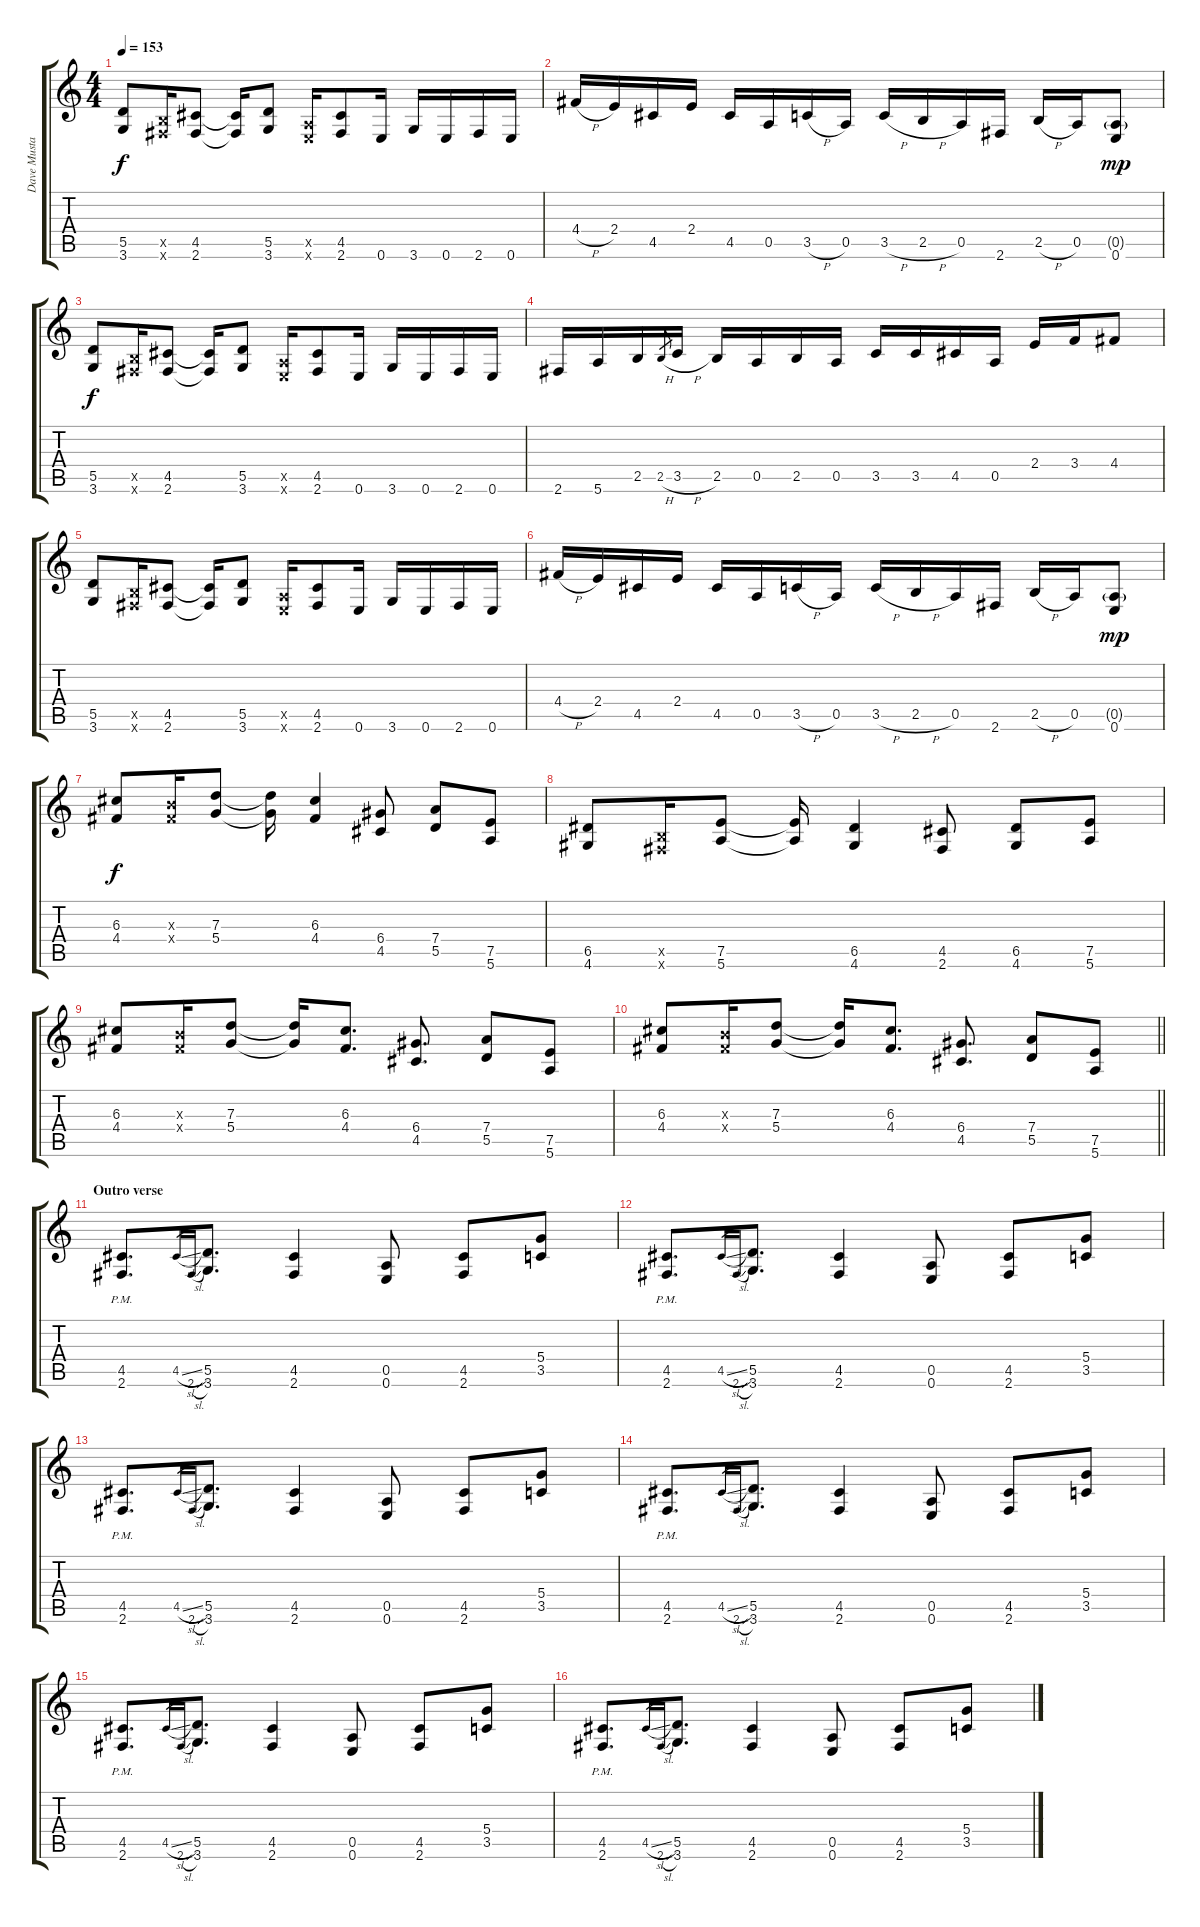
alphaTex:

\track ("Dave Mustaine" "Dave Musta") {instrument distortionguitar}
\staff {score tabs}
\tuning (E4 B3 G3 D3 A2 E2) {hide}
\ts (4 4)
\tempo 153
\clef g2
\ks c
(5.5 3.6).8{dy f} (2.5{x} 2.6{x}).16 (4.5 2.6).8 (4.5{t} 2.6{t}).16 (5.5 3.6).8 (0.5{x} 0.6{x}).16 (4.5 2.6).8 0.6.16 3.6.16 0.6.16 2.6.16 0.6.16 |
4.4{h}.16 2.4.16 4.5.16 2.4.16 4.5.16 0.5.16 3.5{h}.16 0.5.16 3.5{h}.16 2.5{h}.16 0.5.16 2.6.16 2.5{h}.16 0.5.16 (0.5{g} 0.6).8{dy mp} |
(5.5 3.6).8{dy f} (2.5{x} 2.6{x}).16 (4.5 2.6).8 (4.5{t} 2.6{t}).16 (5.5 3.6).8 (0.5{x} 0.6{x}).16 (4.5 2.6).8 0.6.16 3.6.16 0.6.16 2.6.16 0.6.16 |
2.6.16 5.6.16 2.5.16 2.5{h}.8{gr} 3.5{h}.16 2.5.16 0.5.16 2.5.16 0.5.16 3.5.16 3.5.16 4.5.16 0.5.16 2.4.16 3.4.16 4.4.8 |
(5.5 3.6).8 (2.5{x} 2.6{x}).16 (4.5 2.6).8 (4.5{t} 2.6{t}).16 (5.5 3.6).8 (0.5{x} 0.6{x}).16 (4.5 2.6).8 0.6.16 3.6.16 0.6.16 2.6.16 0.6.16 |
4.4{h}.16 2.4.16 4.5.16 2.4.16 4.5.16 0.5.16 3.5{h}.16 0.5.16 3.5{h}.16 2.5{h}.16 0.5.16 2.6.16 2.5{h}.16 0.5.16 (0.5{g} 0.6).8{dy mp} |
(6.3 4.4).8{dy f} (4.3{x} 4.4{x}).16 (7.3 5.4).8 (7.3{t} 5.4{t}).16 (6.3 4.4).4 (6.4 4.5).8 (7.4 5.5).8 (7.5 5.6).8 |
(6.5 4.6).8 (2.5{x} 2.6{x}).16 (7.5 5.6).8 (7.5{t} 5.6{t}).16 (6.5 4.6).4 (4.5 2.6).8 (6.5 4.6).8 (7.5 5.6).8 |
(6.3 4.4).8 (4.3{x} 4.4{x}).16 (7.3 5.4).8 (7.3{t} 5.4{t}).16 (6.3 4.4).8{d} (6.4 4.5).8{d} (7.4 5.5).8 (7.5 5.6).8 |
\barLineRight lightlight
(6.3 4.4).8 (4.3{x} 4.4{x}).16 (7.3 5.4).8 (7.3{t} 5.4{t}).16 (6.3 4.4).8{d} (6.4 4.5).8{d} (7.4 5.5).8 (7.5 5.6).8 |
\section ("" "Outro verse")
(4.5{pm} 2.6{pm}).8{d} 4.5{sl}.16{gr} 2.6{sl}.16{gr} (5.5 3.6).8{d} (4.5 2.6).4 (0.5 0.6).8 (4.5 2.6).8 (5.4 3.5).8 |
(4.5{pm} 2.6{pm}).8{d} 4.5{sl}.16{gr} 2.6{sl}.16{gr} (5.5 3.6).8{d} (4.5 2.6).4 (0.5 0.6).8 (4.5 2.6).8 (5.4 3.5).8 |
(4.5{pm} 2.6{pm}).8{d} 4.5{sl}.16{gr} 2.6{sl}.16{gr} (5.5 3.6).8{d} (4.5 2.6).4 (0.5 0.6).8 (4.5 2.6).8 (5.4 3.5).8 |
(4.5{pm} 2.6{pm}).8{d} 4.5{sl}.16{gr} 2.6{sl}.16{gr} (5.5 3.6).8{d} (4.5 2.6).4 (0.5 0.6).8 (4.5 2.6).8 (5.4 3.5).8 |
(4.5{pm} 2.6{pm}).8{d} 4.5{sl}.16{gr} 2.6{sl}.16{gr} (5.5 3.6).8{d} (4.5 2.6).4 (0.5 0.6).8 (4.5 2.6).8 (5.4 3.5).8 |
(4.5{pm} 2.6{pm}).8{d} 4.5{sl}.16{gr} 2.6{sl}.16{gr} (5.5 3.6).8{d} (4.5 2.6).4 (0.5 0.6).8 (4.5 2.6).8 (5.4 3.5).8
